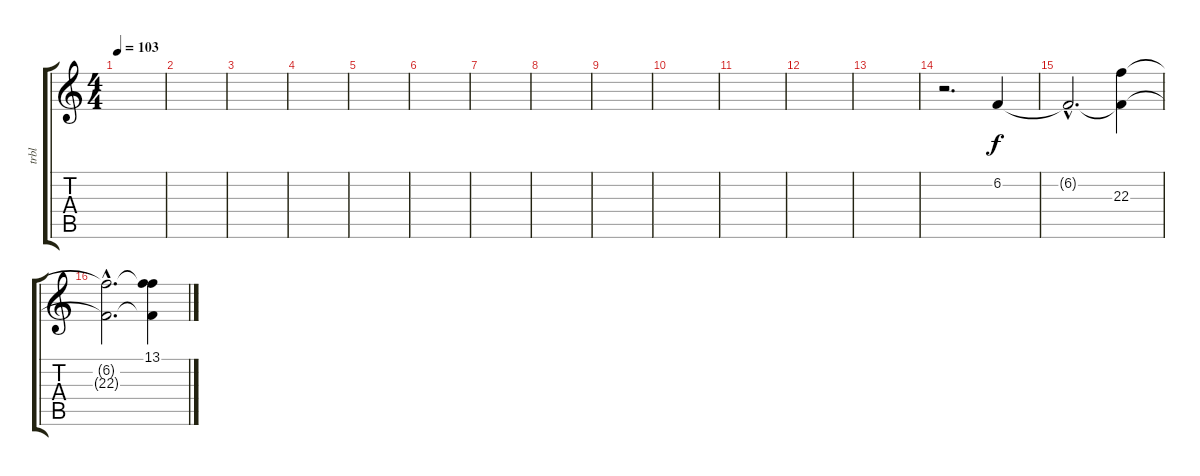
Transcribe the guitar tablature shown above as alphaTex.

\track ("trbl" "trbl") {instrument brasssection}
\staff {score tabs}
\tuning (E4 B3 G3 D3 A2 E2) {hide}
\ts (4 4)
\tempo 103
\clef g2
\ks c
|
|
|
|
|
|
|
|
|
|
|
|
|
r.2{d} 6.2.4 |
6.2{hac t}.2{d} (6.2{t} 22.3).4 |
(6.2{hac t} 22.3{hac t}).2{d} (13.1 6.2{t} 22.3{t}).4
